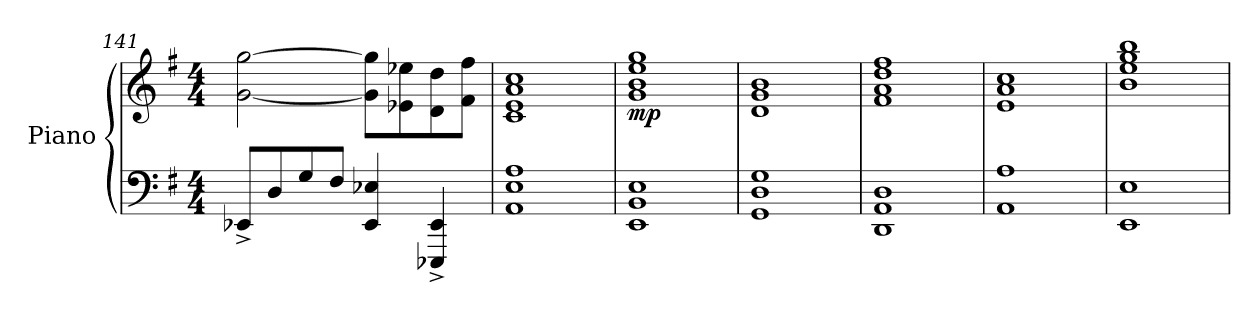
**kern	**kern	**dynam
*part1	*part1	*part1
*staff2	*staff1	*staff1/2
*I"Piano	*	*
*I'Pno.	*	*
*clefF4	*clefG2	*
*k[f#]	*k[f#]	*
*M4/4	*M4/4	*
=141	=141	=141
8EE-X^/L	[2g\ [2gg\	.
8D/	.	.
8G/	.	.
8F#/J	.	.
4EE-/ 4E-X/	8g\] 8gg\]L	.
.	8e-X\ 8ee-X\	.
4EEE-X/^ 4EE-/^	8d\ 8dd\	.
.	8f#\ 8ff#\J	.
=142	=142	=142
1AA 1E 1A	1c 1e 1a 1cc	.
=143	=143	=143
!	!	!LO:DY:b
1EE 1BB 1E	1g 1b 1ee 1gg	mp
=144	=144	=144
1GG 1D 1G	1d 1g 1b	.
=145	=145	=145
1DD 1AA 1D	1f# 1a 1dd 1ff#	.
=146	=146	=146
1AA 1A	1e 1a 1cc	.
=147	=147	=147
1EE 1E	1b 1ee 1gg 1bb	.
=	=	=
*-	*-	*-
